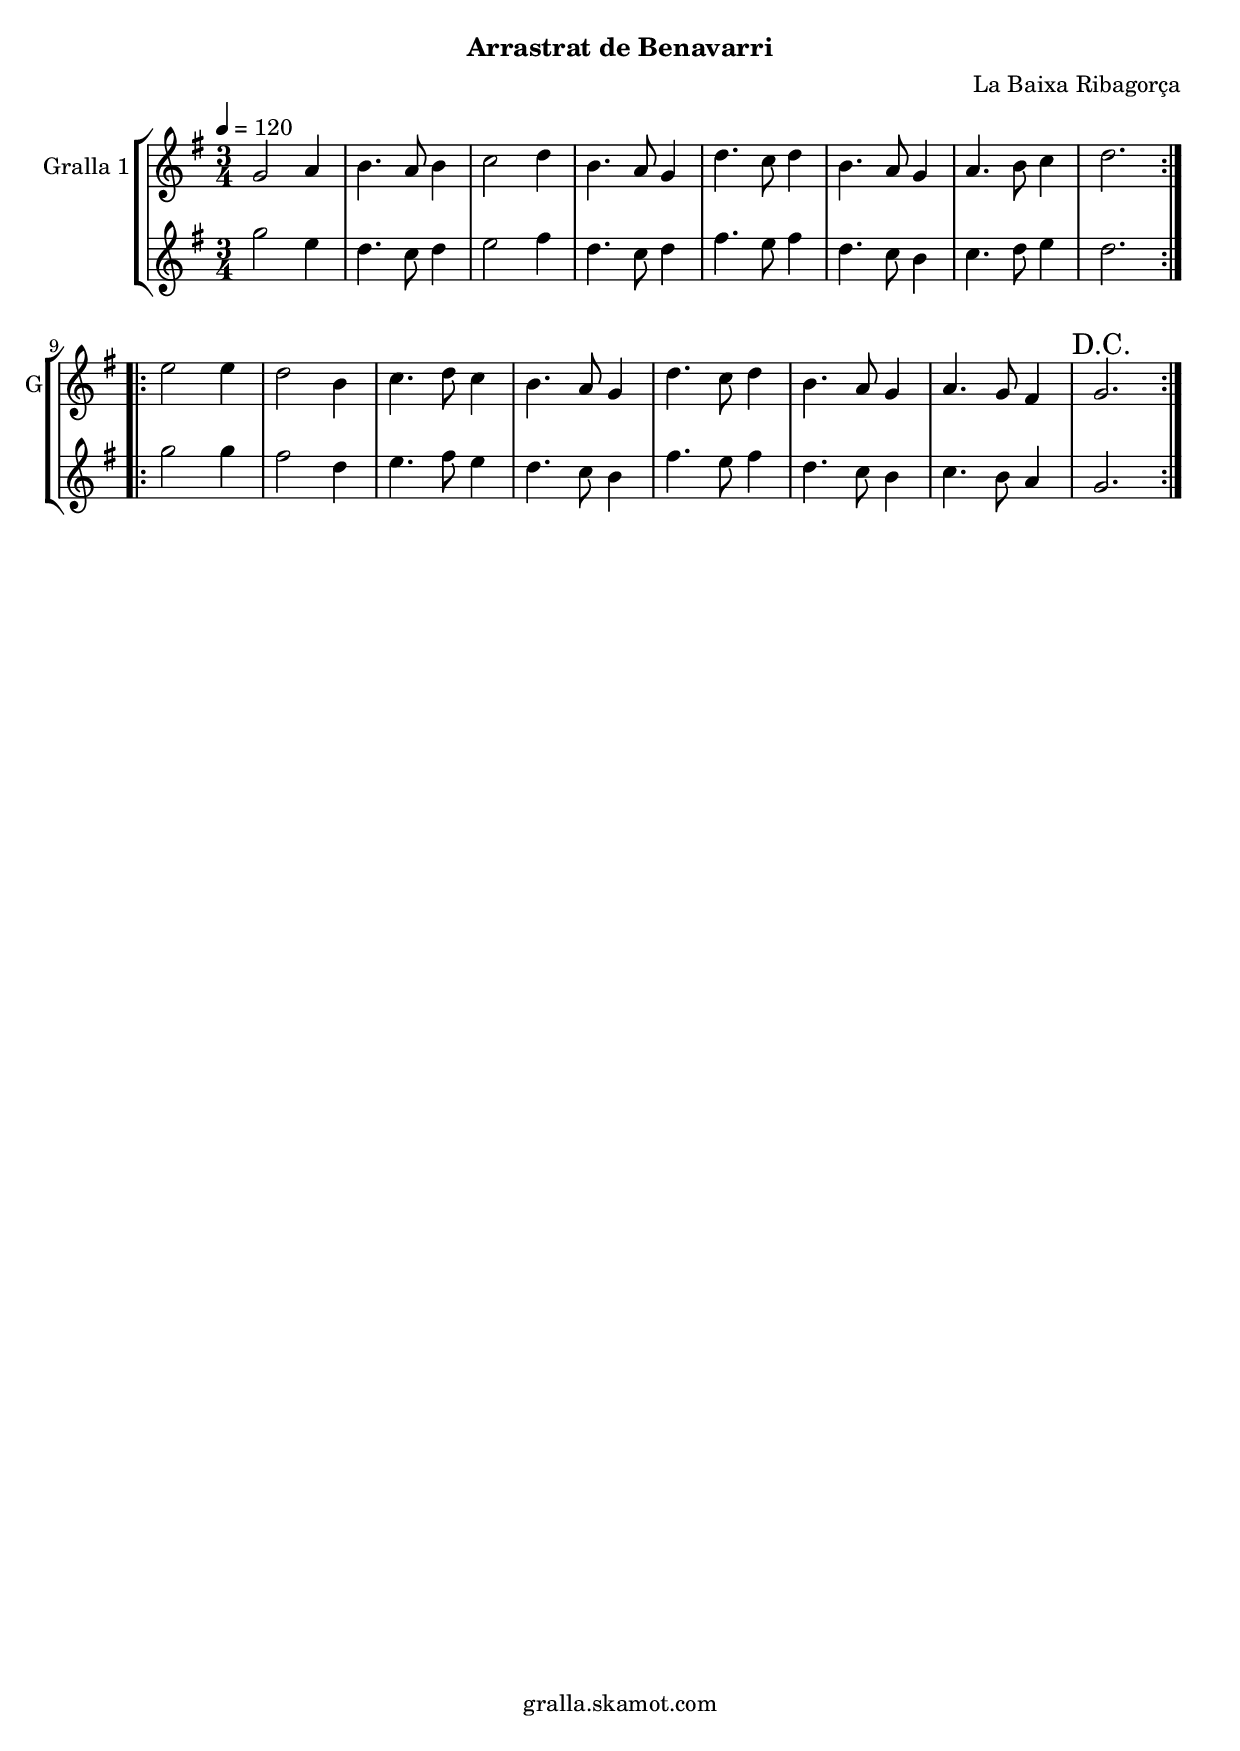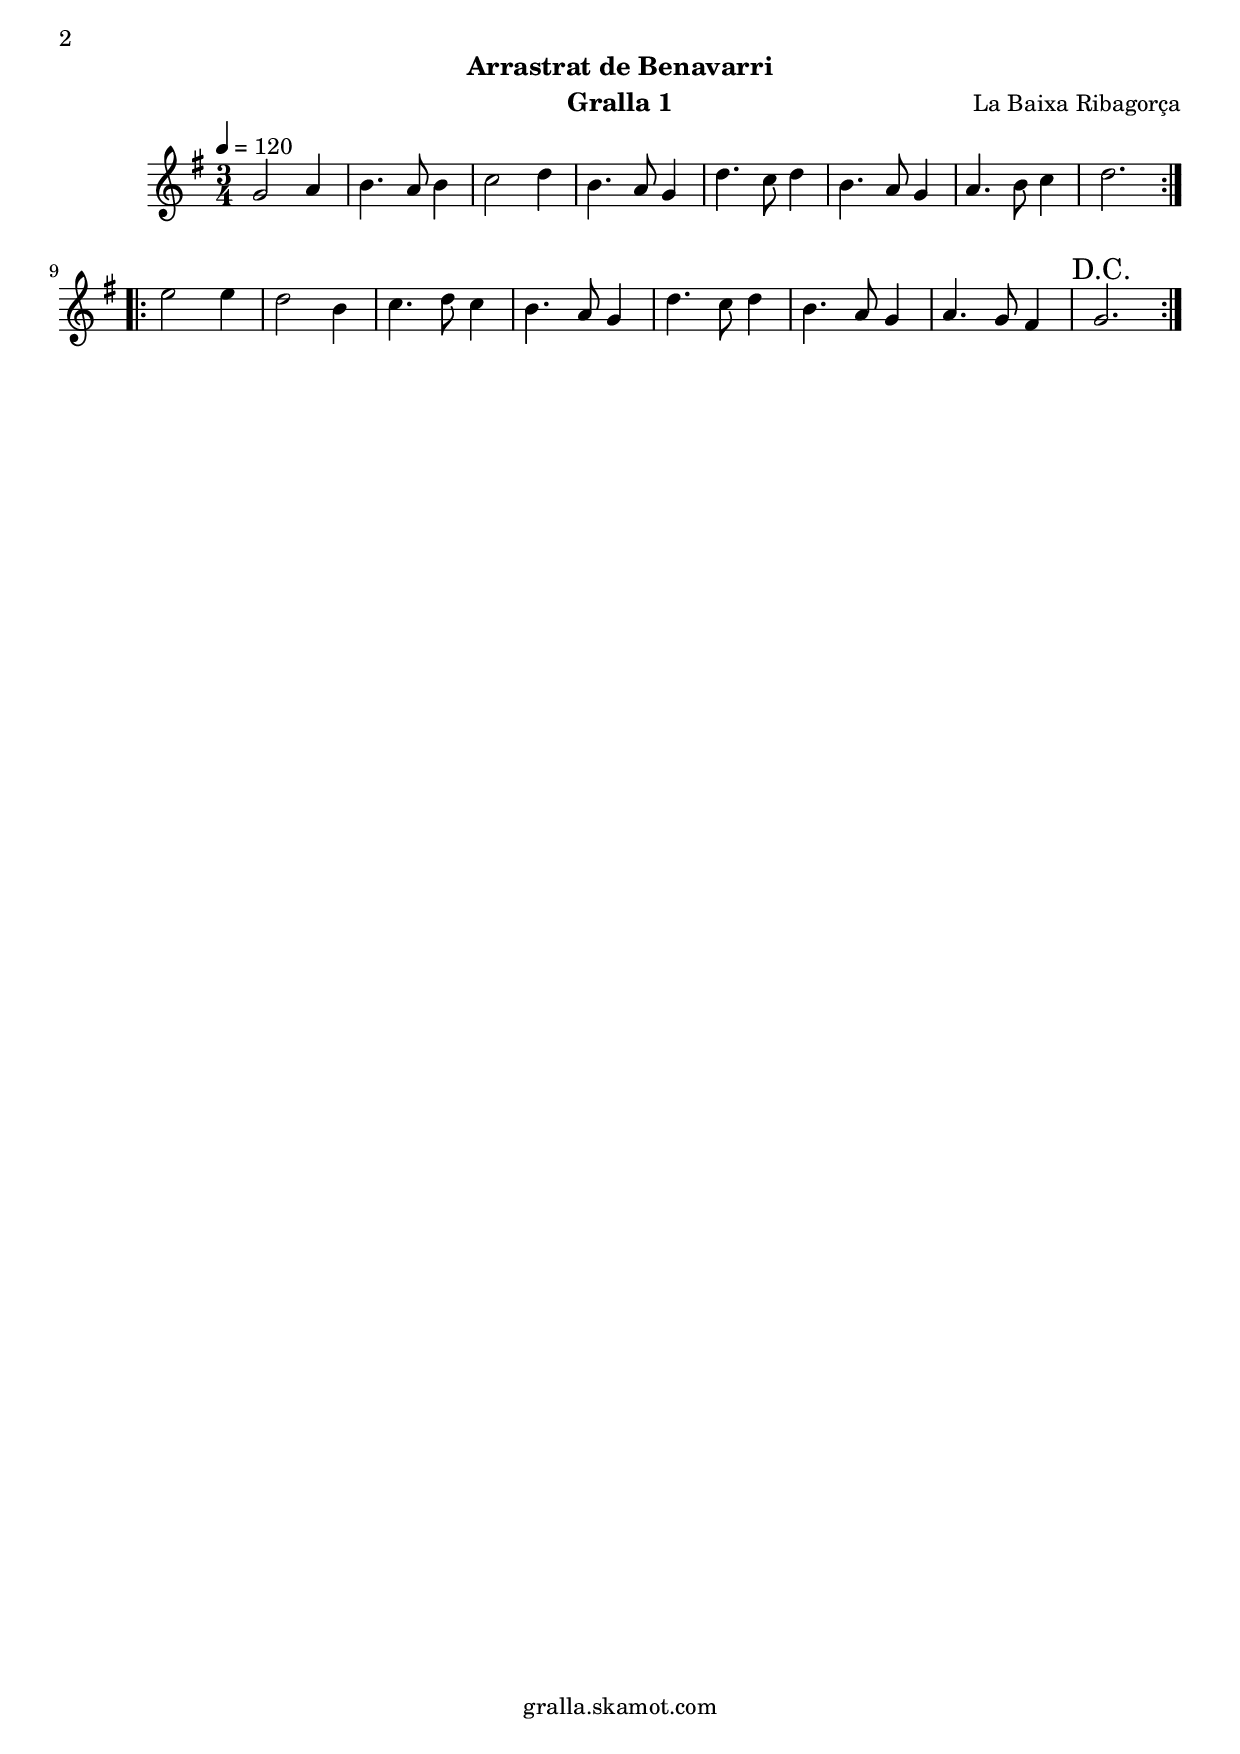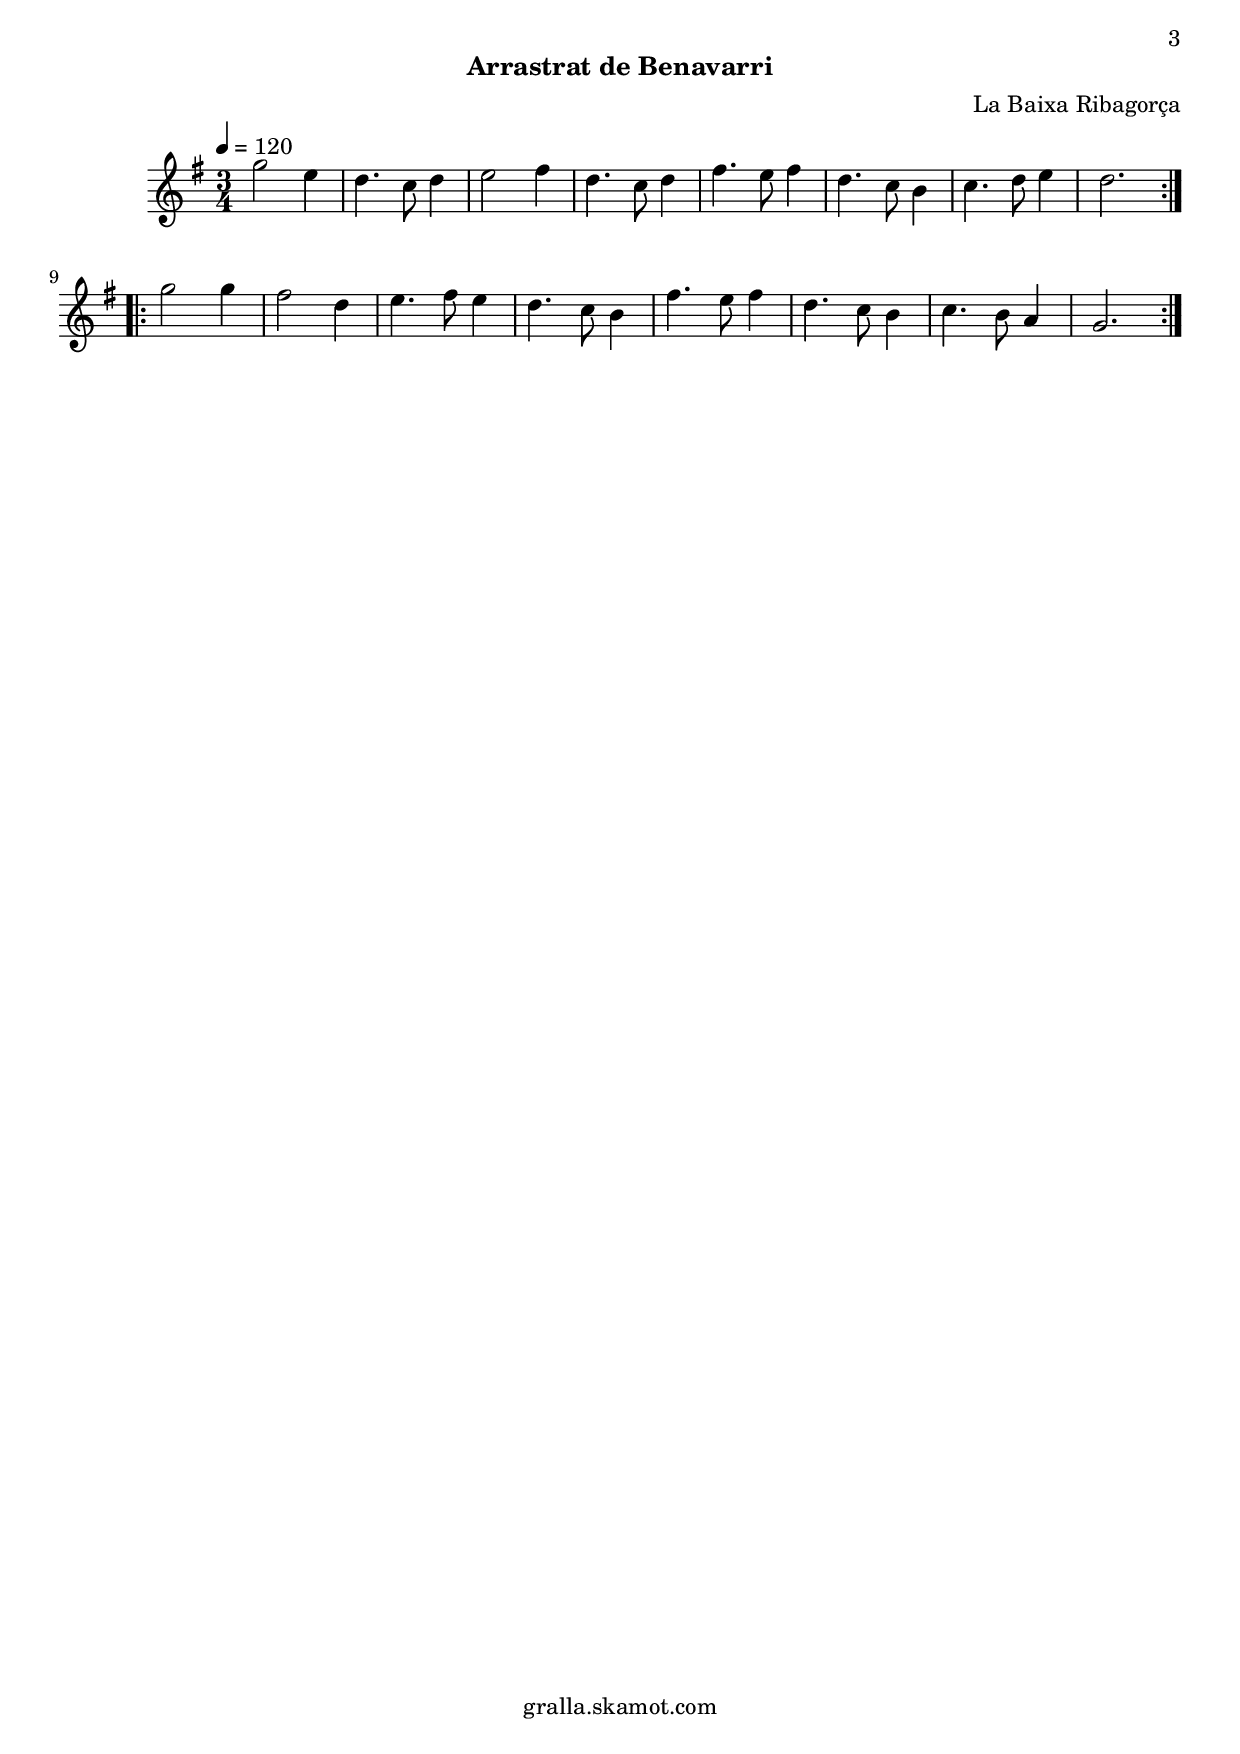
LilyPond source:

\version "2.16.2"

\header {
  dedication=""
  title=""
  subtitle="Arrastrat de Benavarri"
  subsubtitle=""
  poet=""
  meter=""
  piece=""
  composer="La Baixa Ribagorça"
  arranger=""
  opus=""
  instrument=""
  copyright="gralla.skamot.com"
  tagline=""
}

liniaroAa =
\relative g'
{
  \tempo 4=120
  \clef treble
  \key g \major
  \time 3/4
  \repeat volta 2 { g2 a4  |
  b4. a8 b4  |
  c2 d4  |
  b4. a8 g4  |
  %05
  d'4. c8 d4  |
  b4. a8 g4  |
  a4. b8 c4  |
  d2.  | }
  \repeat volta 2 { e2 e4  |
  %10
  d2 b4  |
  c4. d8 c4  |
  b4. a8 g4  |
  d'4. c8 d4  |
  b4. a8 g4  |
  %15
  a4. g8 fis4  |
  \mark "D.C." g2.  | }
}

liniaroAb =
\relative g''
{
  \tempo 4=120
  \clef treble
  \key g \major
  \time 3/4
  \repeat volta 2 { g2 e4  |
  d4. c8 d4  |
  e2 fis4  |
  d4. c8 d4  |
  %05
  fis4. e8 fis4  |
  d4. c8 b4  |
  c4. d8 e4  |
  d2.  | }
  \repeat volta 2 { g2 g4  |
  %10
  fis2 d4  |
  e4. fis8 e4  |
  d4. c8 b4  |
  fis'4. e8 fis4  |
  d4. c8 b4  |
  %15
  c4. b8 a4  |
  g2.  | }
}

\bookpart {
  \score {
    \new StaffGroup {
      \override Score.RehearsalMark #'self-alignment-X = #LEFT
      <<
        \new Staff \with {instrumentName = #"Gralla 1" shortInstrumentName = #"G"} \liniaroAa
        \new Staff \with {instrumentName = #"" shortInstrumentName = #" "} \liniaroAb
      >>
    }
    \layout {}
  }
  \score { \unfoldRepeats
    \new StaffGroup {
      \override Score.RehearsalMark #'self-alignment-X = #LEFT
      <<
        \new Staff \with {instrumentName = #"Gralla 1" shortInstrumentName = #"G"} \liniaroAa
        \new Staff \with {instrumentName = #"" shortInstrumentName = #" "} \liniaroAb
      >>
    }
    \midi {
      \set Staff.midiInstrument = "oboe"
      \set DrumStaff.midiInstrument = "drums"
    }
  }
}

\bookpart {
  \header {instrument="Gralla 1"}
  \score {
    \new StaffGroup {
      \override Score.RehearsalMark #'self-alignment-X = #LEFT
      <<
        \new Staff \liniaroAa
      >>
    }
    \layout {}
  }
  \score { \unfoldRepeats
    \new StaffGroup {
      \override Score.RehearsalMark #'self-alignment-X = #LEFT
      <<
        \new Staff \liniaroAa
      >>
    }
    \midi {
      \set Staff.midiInstrument = "oboe"
      \set DrumStaff.midiInstrument = "drums"
    }
  }
}

\bookpart {
  \header {instrument=""}
  \score {
    \new StaffGroup {
      \override Score.RehearsalMark #'self-alignment-X = #LEFT
      <<
        \new Staff \liniaroAb
      >>
    }
    \layout {}
  }
  \score { \unfoldRepeats
    \new StaffGroup {
      \override Score.RehearsalMark #'self-alignment-X = #LEFT
      <<
        \new Staff \liniaroAb
      >>
    }
    \midi {
      \set Staff.midiInstrument = "oboe"
      \set DrumStaff.midiInstrument = "drums"
    }
  }
}

